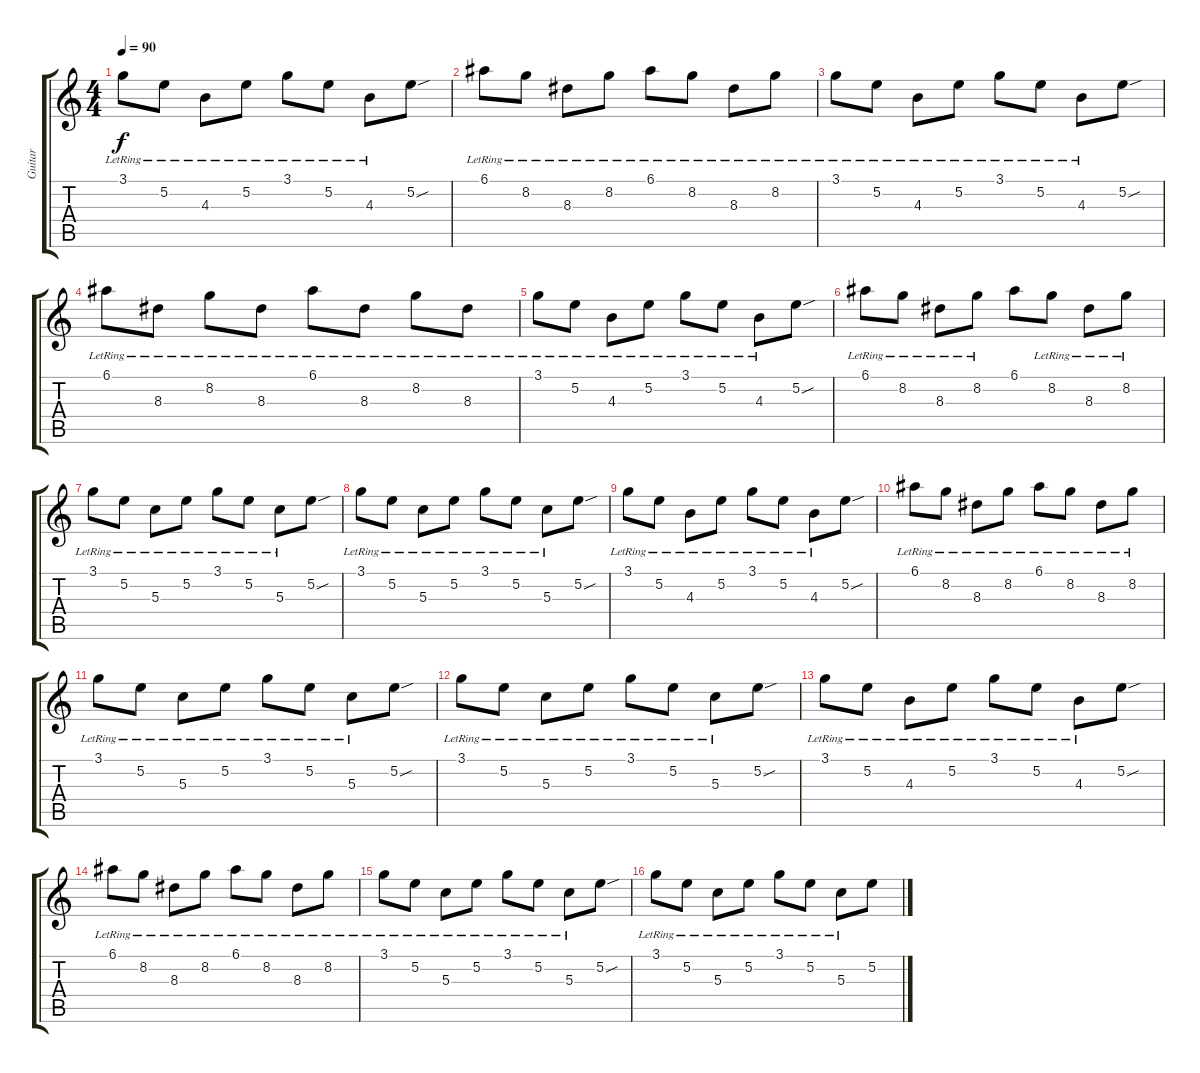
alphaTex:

\track ("Guitar" "Guitar") {instrument acousticguitarsteel}
\staff {score tabs}
\tuning (E4 B3 G3 D3 A2 E2) {hide}
\ts (4 4)
\tempo 90
\clef g2
\ks c
3.1{lr}.8{dy f instrument acousticguitarsteel} 5.2{lr}.8 4.3{lr}.8 5.2{lr}.8 3.1{lr}.8 5.2{lr}.8 4.3{lr}.8 5.2{sou}.8 |
6.1{lr}.8 8.2{lr}.8 8.3{lr}.8 8.2{lr}.8 6.1{lr}.8 8.2{lr}.8 8.3{lr}.8 8.2{lr}.8 |
3.1{lr}.8 5.2{lr}.8 4.3{lr}.8 5.2{lr}.8 3.1{lr}.8 5.2{lr}.8 4.3{lr}.8 5.2{sou}.8 |
6.1{lr}.8 8.3{lr}.8 8.2{lr}.8 8.3{lr}.8 6.1{lr}.8 8.3{lr}.8 8.2{lr}.8 8.3{lr}.8 |
3.1{lr}.8 5.2{lr}.8 4.3{lr}.8 5.2{lr}.8 3.1{lr}.8 5.2{lr}.8 4.3{lr}.8 5.2{sou}.8 |
6.1{lr}.8 8.2{lr}.8 8.3{lr}.8 8.2{lr}.8 6.1.8 8.2{lr}.8 8.3{lr}.8 8.2{lr}.8 |
3.1{lr}.8 5.2{lr}.8 5.3{lr}.8 5.2{lr}.8 3.1{lr}.8 5.2{lr}.8 5.3{lr}.8 5.2{sou}.8 |
3.1{lr}.8 5.2{lr}.8 5.3{lr}.8 5.2{lr}.8 3.1{lr}.8 5.2{lr}.8 5.3{lr}.8 5.2{sou}.8 |
3.1{lr}.8{volume 16} 5.2{lr}.8 4.3{lr}.8 5.2{lr}.8 3.1{lr}.8 5.2{lr}.8 4.3{lr}.8 5.2{sou}.8 |
6.1{lr}.8 8.2{lr}.8 8.3{lr}.8 8.2{lr}.8 6.1{lr}.8 8.2{lr}.8 8.3{lr}.8 8.2{lr}.8 |
3.1{lr}.8 5.2{lr}.8 5.3{lr}.8 5.2{lr}.8 3.1{lr}.8 5.2{lr}.8 5.3{lr}.8 5.2{sou}.8 |
3.1{lr}.8 5.2{lr}.8 5.3{lr}.8 5.2{lr}.8 3.1{lr}.8 5.2{lr}.8 5.3{lr}.8 5.2{sou}.8 |
3.1{lr}.8{volume 16} 5.2{lr}.8 4.3{lr}.8 5.2{lr}.8 3.1{lr}.8 5.2{lr}.8 4.3{lr}.8 5.2{sou}.8 |
6.1{lr}.8 8.2{lr}.8 8.3{lr}.8 8.2{lr}.8 6.1{lr}.8 8.2{lr}.8 8.3{lr}.8 8.2{lr}.8 |
3.1{lr}.8 5.2{lr}.8 5.3{lr}.8 5.2{lr}.8 3.1{lr}.8 5.2{lr}.8 5.3{lr}.8 5.2{sou}.8 |
3.1{lr}.8 5.2{lr}.8 5.3{lr}.8 5.2{lr}.8 3.1{lr}.8 5.2{lr}.8 5.3{lr}.8 5.2.8
